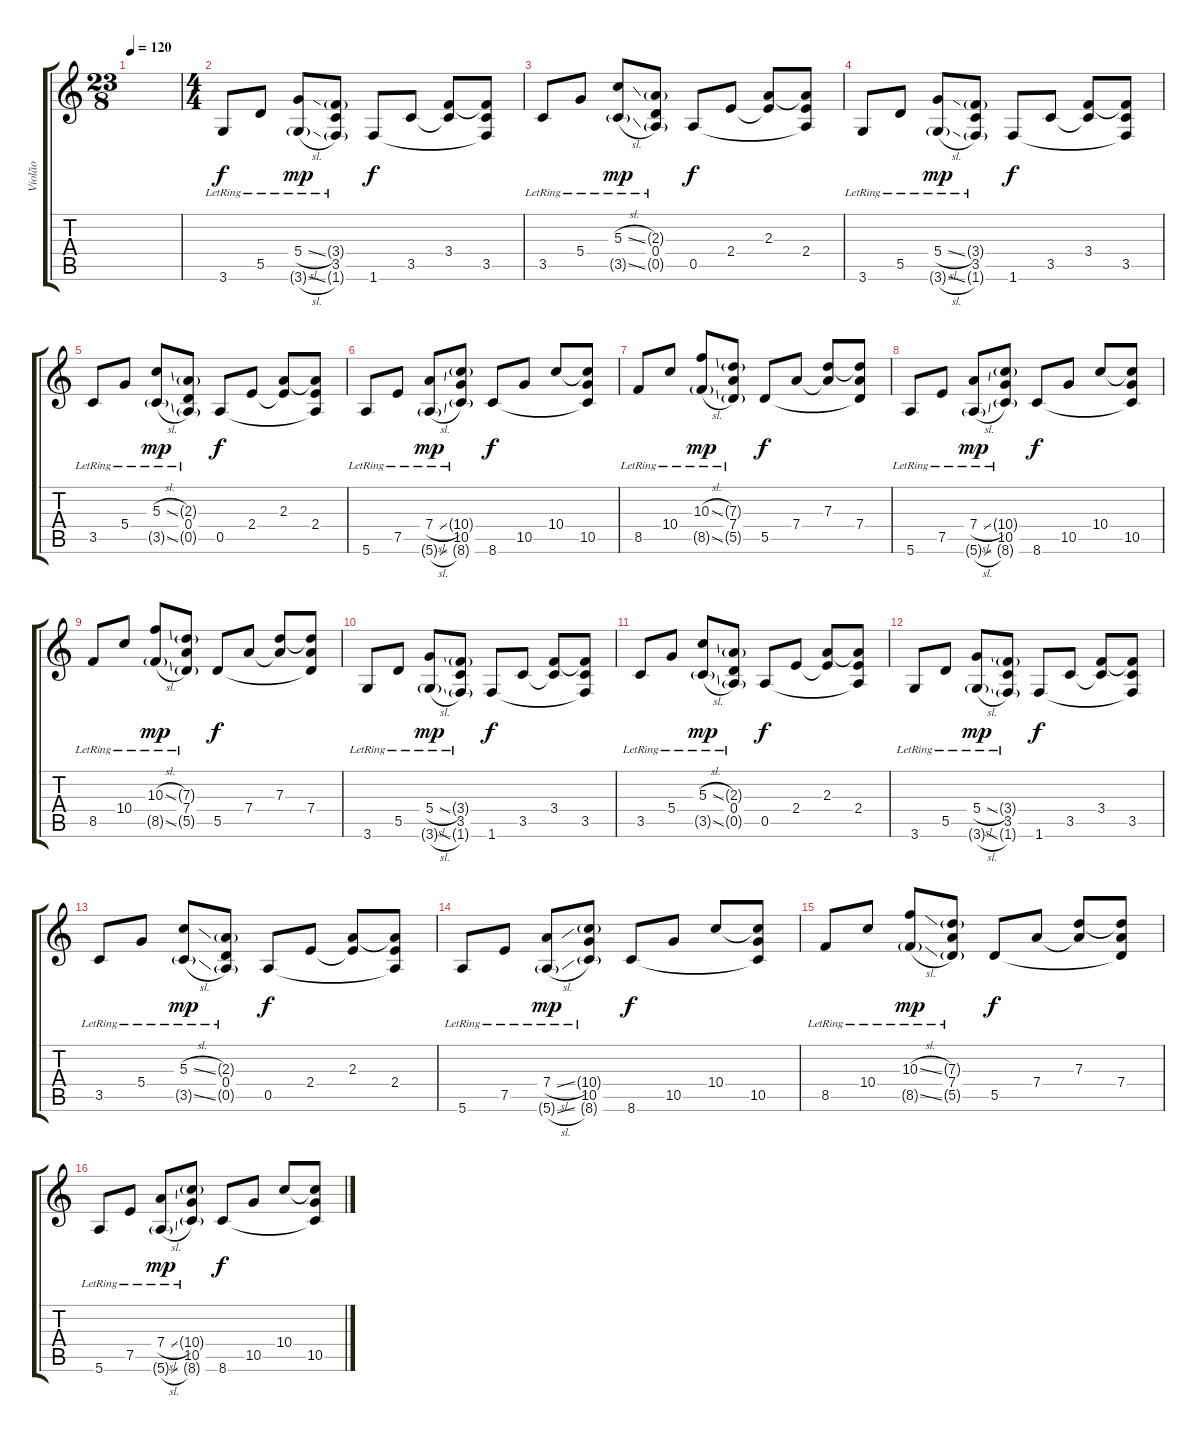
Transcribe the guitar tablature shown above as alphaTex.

\track ("Violão" "Violão") {instrument acousticguitarsteel}
\staff {score tabs}
\tuning (E4 B3 G3 D3 A2 E2) {hide}
\ts (23 8)
\tempo 120
\clef g2
\ks c
|
\ts (4 4)
3.6{lr}.8 5.5{lr}.8 (5.4{sl lr} 3.6{sl g lr}).8{dy mp} (3.4{g lr} 3.5{lr} 1.6{g lr}).8 1.6.8{dy f} 3.5.8 (3.4 3.5{t}).8 (3.4{t} 3.5 1.6{t}).8 |
3.5{lr}.8 5.4{lr}.8 (5.3{sl lr} 3.5{sl g lr}).8{dy mp} (2.3{g lr} 0.4{lr} 0.5{g lr}).8 0.5.8{dy f} 2.4.8 (2.3 2.4{t}).8 (2.3{t} 2.4 0.5{t}).8 |
3.6{lr}.8 5.5{lr}.8 (5.4{sl lr} 3.6{sl g lr}).8{dy mp} (3.4{g lr} 3.5{lr} 1.6{g lr}).8 1.6.8{dy f} 3.5.8 (3.4 3.5{t}).8 (3.4{t} 3.5 1.6{t}).8 |
3.5{lr}.8 5.4{lr}.8 (5.3{sl lr} 3.5{sl g lr}).8{dy mp} (2.3{g lr} 0.4{lr} 0.5{g lr}).8 0.5.8{dy f} 2.4.8 (2.3 2.4{t}).8 (2.3{t} 2.4 0.5{t}).8 |
5.6{lr}.8 7.5{lr}.8 (7.4{sl lr} 5.6{sl g lr}).8{dy mp} (10.4{g lr} 10.5{lr} 8.6{g lr}).8 8.6.8{dy f} 10.5.8 10.4.8 (10.4{t} 10.5 8.6{t}).8 |
8.5{lr}.8 10.4{lr}.8 (10.3{sl lr} 8.5{sl g lr}).8{dy mp} (7.3{g lr} 7.4{lr} 5.5{g lr}).8 5.5.8{dy f} 7.4.8 (7.3 7.4{t}).8 (7.3{t} 7.4 5.5{t}).8 |
5.6{lr}.8 7.5{lr}.8 (7.4{sl lr} 5.6{sl g lr}).8{dy mp} (10.4{g lr} 10.5{lr} 8.6{g lr}).8 8.6.8{dy f} 10.5.8 10.4.8 (10.4{t} 10.5 8.6{t}).8 |
8.5{lr}.8 10.4{lr}.8 (10.3{sl lr} 8.5{sl g lr}).8{dy mp} (7.3{g lr} 7.4{lr} 5.5{g lr}).8 5.5.8{dy f} 7.4.8 (7.3 7.4{t}).8 (7.3{t} 7.4 5.5{t}).8 |
3.6{lr}.8 5.5{lr}.8 (5.4{sl lr} 3.6{sl g lr}).8{dy mp} (3.4{g lr} 3.5{lr} 1.6{g lr}).8 1.6.8{dy f} 3.5.8 (3.4 3.5{t}).8 (3.4{t} 3.5 1.6{t}).8 |
3.5{lr}.8 5.4{lr}.8 (5.3{sl lr} 3.5{sl g lr}).8{dy mp} (2.3{g lr} 0.4{lr} 0.5{g lr}).8 0.5.8{dy f} 2.4.8 (2.3 2.4{t}).8 (2.3{t} 2.4 0.5{t}).8 |
3.6{lr}.8 5.5{lr}.8 (5.4{sl lr} 3.6{sl g lr}).8{dy mp} (3.4{g lr} 3.5{lr} 1.6{g lr}).8 1.6.8{dy f} 3.5.8 (3.4 3.5{t}).8 (3.4{t} 3.5 1.6{t}).8 |
3.5{lr}.8 5.4{lr}.8 (5.3{sl lr} 3.5{sl g lr}).8{dy mp} (2.3{g lr} 0.4{lr} 0.5{g lr}).8 0.5.8{dy f} 2.4.8 (2.3 2.4{t}).8 (2.3{t} 2.4 0.5{t}).8 |
5.6{lr}.8 7.5{lr}.8 (7.4{sl lr} 5.6{sl g lr}).8{dy mp} (10.4{g lr} 10.5{lr} 8.6{g lr}).8 8.6.8{dy f} 10.5.8 10.4.8 (10.4{t} 10.5 8.6{t}).8 |
8.5{lr}.8 10.4{lr}.8 (10.3{sl lr} 8.5{sl g lr}).8{dy mp} (7.3{g lr} 7.4{lr} 5.5{g lr}).8 5.5.8{dy f} 7.4.8 (7.3 7.4{t}).8 (7.3{t} 7.4 5.5{t}).8 |
5.6{lr}.8 7.5{lr}.8 (7.4{sl lr} 5.6{sl g lr}).8{dy mp} (10.4{g lr} 10.5{lr} 8.6{g lr}).8 8.6.8{dy f} 10.5.8 10.4.8 (10.4{t} 10.5 8.6{t}).8
